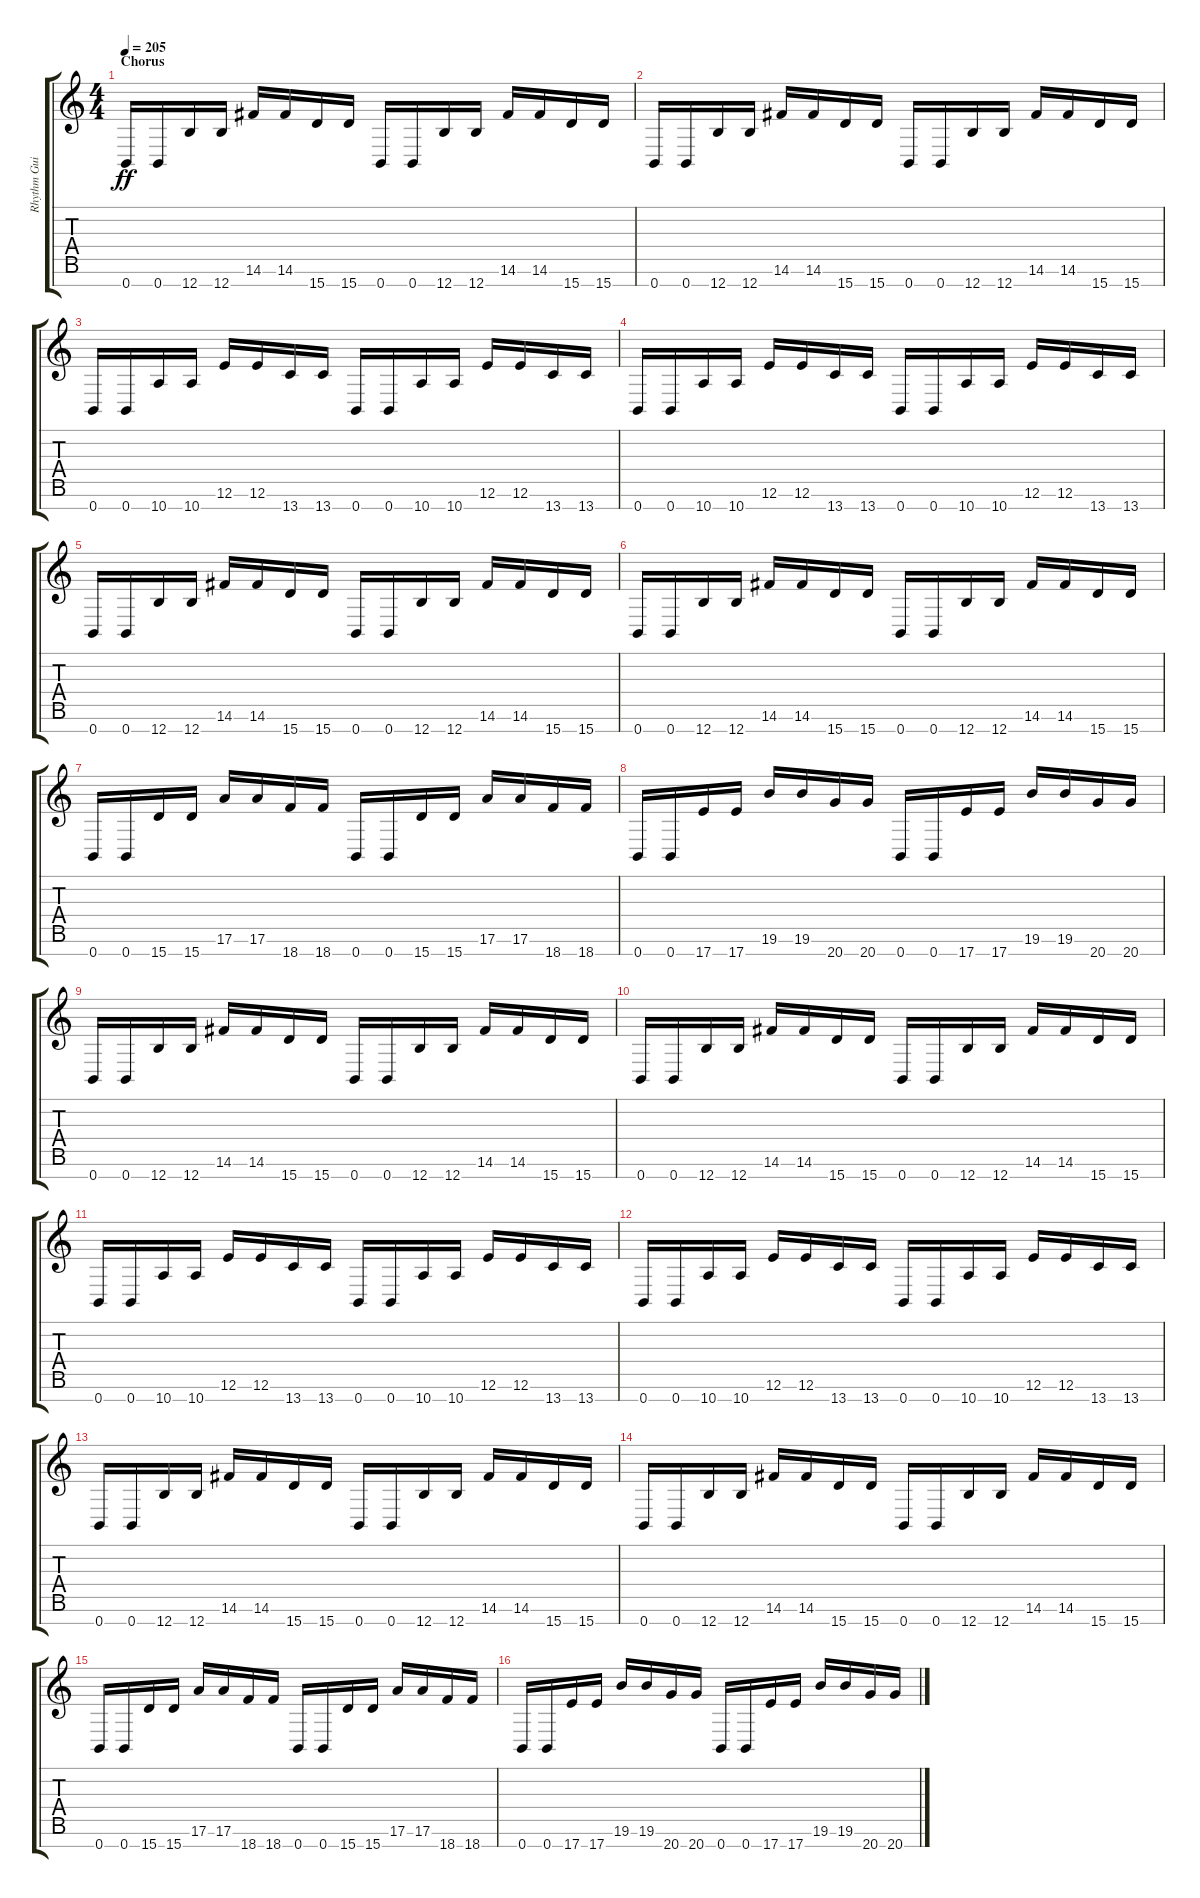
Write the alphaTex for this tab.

\track ("Rhythm Guitar 2" "Rhythm Gui") {instrument overdrivenguitar}
\staff {score tabs}
\tuning (E4 B3 G3 D3 A2 E2 B1) {hide}
\ts (4 4)
\section ("" "Chorus")
\tempo 205
\clef g2
\ks c
0.7.16{dy ff} 0.7.16 12.7.16 12.7.16 14.6.16 14.6.16 15.7.16 15.7.16 0.7.16 0.7.16 12.7.16 12.7.16 14.6.16 14.6.16 15.7.16 15.7.16 |
0.7.16 0.7.16 12.7.16 12.7.16 14.6.16 14.6.16 15.7.16 15.7.16 0.7.16 0.7.16 12.7.16 12.7.16 14.6.16 14.6.16 15.7.16 15.7.16 |
0.7.16 0.7.16 10.7.16 10.7.16 12.6.16 12.6.16 13.7.16 13.7.16 0.7.16 0.7.16 10.7.16 10.7.16 12.6.16 12.6.16 13.7.16 13.7.16 |
0.7.16 0.7.16 10.7.16 10.7.16 12.6.16 12.6.16 13.7.16 13.7.16 0.7.16 0.7.16 10.7.16 10.7.16 12.6.16 12.6.16 13.7.16 13.7.16 |
0.7.16 0.7.16 12.7.16 12.7.16 14.6.16 14.6.16 15.7.16 15.7.16 0.7.16 0.7.16 12.7.16 12.7.16 14.6.16 14.6.16 15.7.16 15.7.16 |
0.7.16 0.7.16 12.7.16 12.7.16 14.6.16 14.6.16 15.7.16 15.7.16 0.7.16 0.7.16 12.7.16 12.7.16 14.6.16 14.6.16 15.7.16 15.7.16 |
0.7.16 0.7.16 15.7.16 15.7.16 17.6.16 17.6.16 18.7.16 18.7.16 0.7.16 0.7.16 15.7.16 15.7.16 17.6.16 17.6.16 18.7.16 18.7.16 |
0.7.16 0.7.16 17.7.16 17.7.16 19.6.16 19.6.16 20.7.16 20.7.16 0.7.16 0.7.16 17.7.16 17.7.16 19.6.16 19.6.16 20.7.16 20.7.16 |
0.7.16 0.7.16 12.7.16 12.7.16 14.6.16 14.6.16 15.7.16 15.7.16 0.7.16 0.7.16 12.7.16 12.7.16 14.6.16 14.6.16 15.7.16 15.7.16 |
0.7.16 0.7.16 12.7.16 12.7.16 14.6.16 14.6.16 15.7.16 15.7.16 0.7.16 0.7.16 12.7.16 12.7.16 14.6.16 14.6.16 15.7.16 15.7.16 |
0.7.16 0.7.16 10.7.16 10.7.16 12.6.16 12.6.16 13.7.16 13.7.16 0.7.16 0.7.16 10.7.16 10.7.16 12.6.16 12.6.16 13.7.16 13.7.16 |
0.7.16 0.7.16 10.7.16 10.7.16 12.6.16 12.6.16 13.7.16 13.7.16 0.7.16 0.7.16 10.7.16 10.7.16 12.6.16 12.6.16 13.7.16 13.7.16 |
0.7.16 0.7.16 12.7.16 12.7.16 14.6.16 14.6.16 15.7.16 15.7.16 0.7.16 0.7.16 12.7.16 12.7.16 14.6.16 14.6.16 15.7.16 15.7.16 |
0.7.16 0.7.16 12.7.16 12.7.16 14.6.16 14.6.16 15.7.16 15.7.16 0.7.16 0.7.16 12.7.16 12.7.16 14.6.16 14.6.16 15.7.16 15.7.16 |
0.7.16 0.7.16 15.7.16 15.7.16 17.6.16 17.6.16 18.7.16 18.7.16 0.7.16 0.7.16 15.7.16 15.7.16 17.6.16 17.6.16 18.7.16 18.7.16 |
0.7.16 0.7.16 17.7.16 17.7.16 19.6.16 19.6.16 20.7.16 20.7.16 0.7.16 0.7.16 17.7.16 17.7.16 19.6.16 19.6.16 20.7.16 20.7.16
